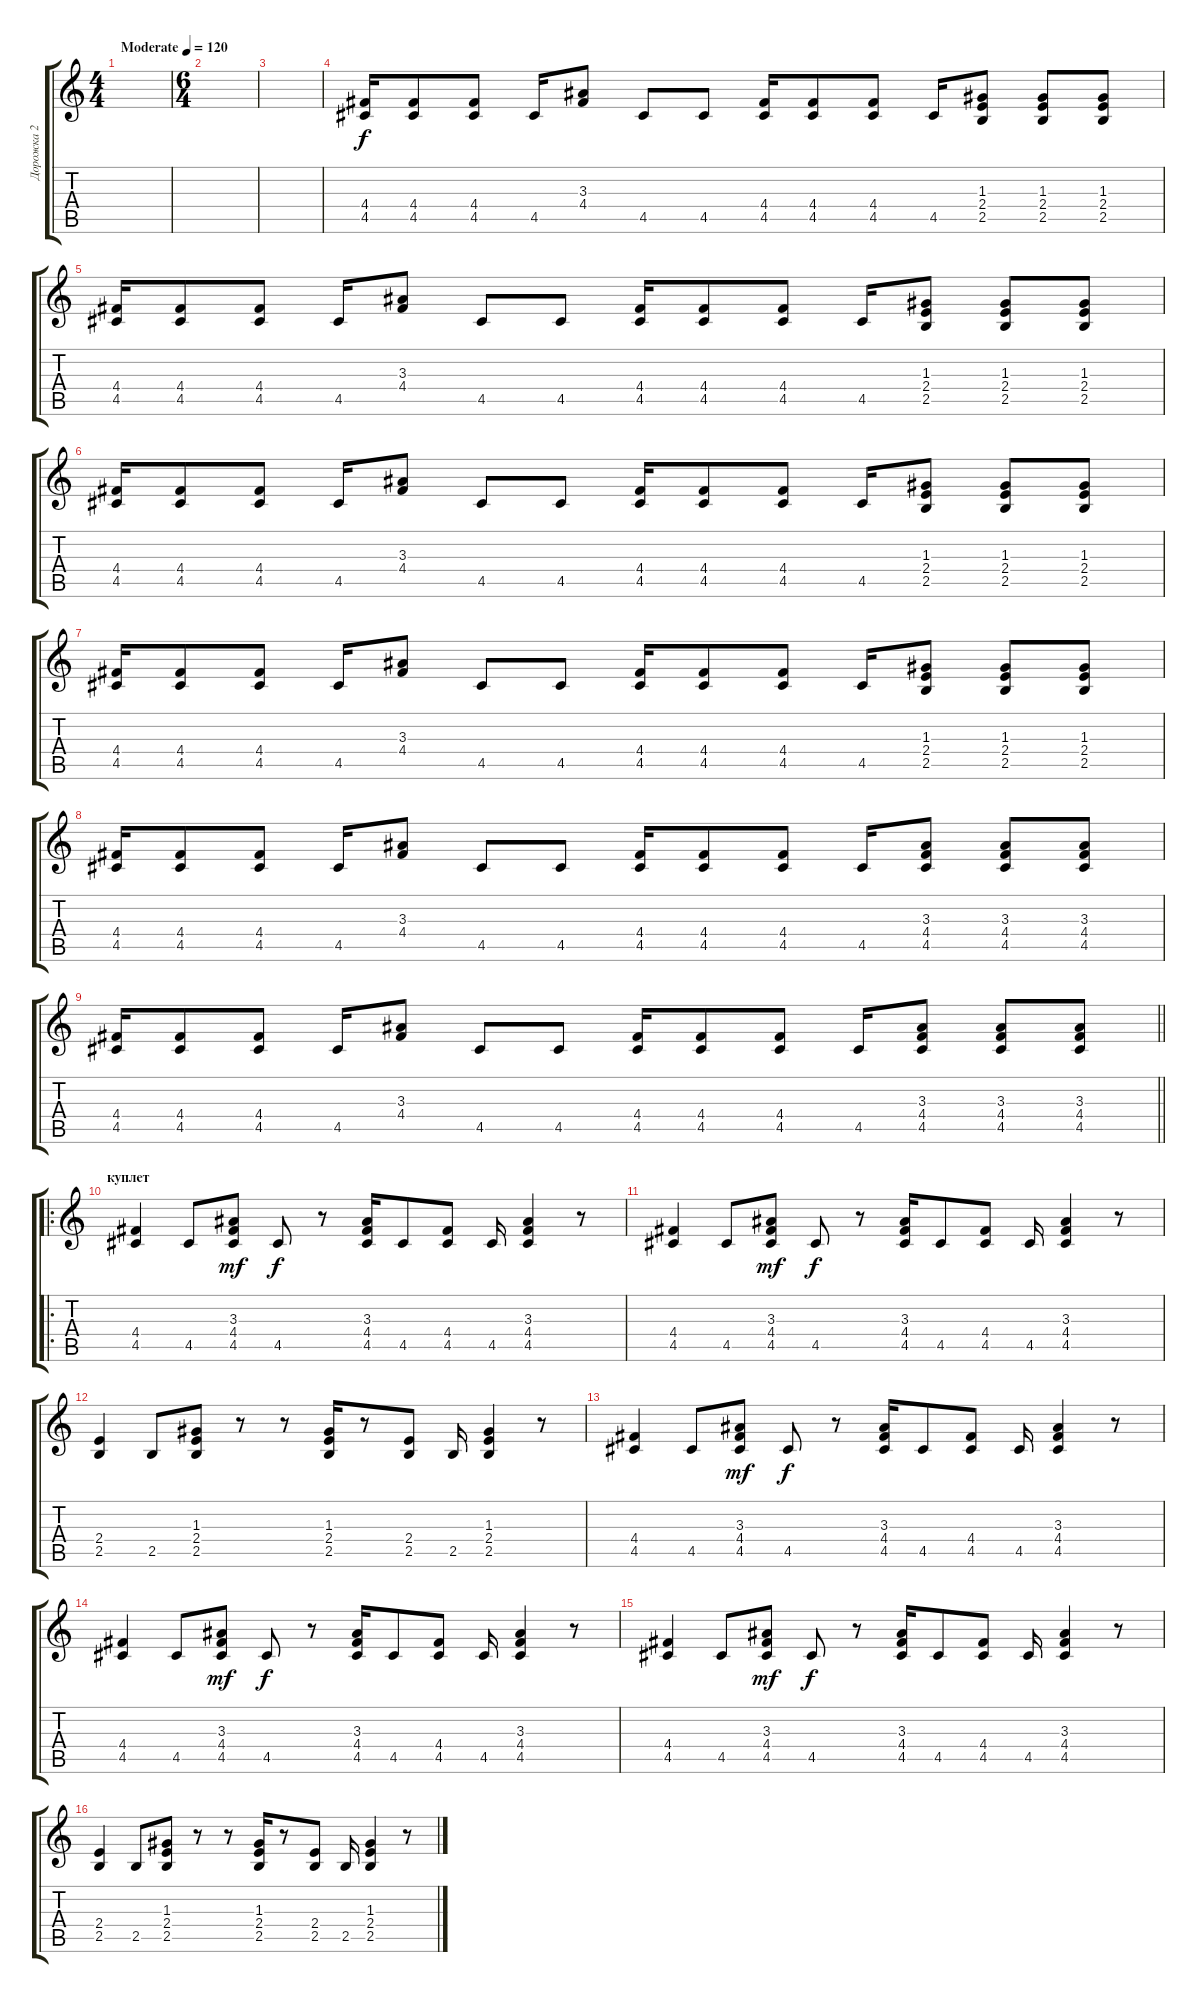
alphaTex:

\track ("Дорожка 2" "Дорожка 2") {instrument acousticguitarnylon}
\staff {score tabs}
\tuning (E4 B3 G3 D3 A2 E2) {hide}
\ts (4 4)
\tempo (120 "Moderate")
\clef g2
\ks c
|
\ts (6 4)
|
|
(4.4 4.5).16 (4.4 4.5).8 (4.4 4.5).8 4.5.16 (3.3 4.4).8 4.5.8 4.5.8 (4.4 4.5).16 (4.4 4.5).8 (4.4 4.5).8 4.5.16 (1.3 2.4 2.5).8 (1.3 2.4 2.5).8 (1.3 2.4 2.5).8 |
(4.4 4.5).16 (4.4 4.5).8 (4.4 4.5).8 4.5.16 (3.3 4.4).8 4.5.8 4.5.8 (4.4 4.5).16 (4.4 4.5).8 (4.4 4.5).8 4.5.16 (1.3 2.4 2.5).8 (1.3 2.4 2.5).8 (1.3 2.4 2.5).8 |
(4.4 4.5).16 (4.4 4.5).8 (4.4 4.5).8 4.5.16 (3.3 4.4).8 4.5.8 4.5.8 (4.4 4.5).16 (4.4 4.5).8 (4.4 4.5).8 4.5.16 (1.3 2.4 2.5).8 (1.3 2.4 2.5).8 (1.3 2.4 2.5).8 |
(4.4 4.5).16 (4.4 4.5).8 (4.4 4.5).8 4.5.16 (3.3 4.4).8 4.5.8 4.5.8 (4.4 4.5).16 (4.4 4.5).8 (4.4 4.5).8 4.5.16 (1.3 2.4 2.5).8 (1.3 2.4 2.5).8 (1.3 2.4 2.5).8 |
(4.4 4.5).16 (4.4 4.5).8 (4.4 4.5).8 4.5.16 (3.3 4.4).8 4.5.8 4.5.8 (4.4 4.5).16 (4.4 4.5).8 (4.4 4.5).8 4.5.16 (3.3 4.4 4.5).8 (3.3 4.4 4.5).8 (3.3 4.4 4.5).8 |
\barLineRight lightlight
(4.4 4.5).16 (4.4 4.5).8 (4.4 4.5).8 4.5.16 (3.3 4.4).8 4.5.8 4.5.8 (4.4 4.5).16 (4.4 4.5).8 (4.4 4.5).8 4.5.16 (3.3 4.4 4.5).8 (3.3 4.4 4.5).8 (3.3 4.4 4.5).8 |
\ro
\section ("" "куплет")
(4.4 4.5).4 4.5.8 (3.3 4.4 4.5).8{dy mf} 4.5.8{dy f} r.8 (3.3 4.4 4.5).16 4.5.8 (4.4 4.5).8 4.5.16 (3.3 4.4 4.5).4 r.8 |
(4.4 4.5).4 4.5.8 (3.3 4.4 4.5).8{dy mf} 4.5.8{dy f} r.8 (3.3 4.4 4.5).16 4.5.8 (4.4 4.5).8 4.5.16 (3.3 4.4 4.5).4 r.8 |
(2.4 2.5).4 2.5.8 (1.3 2.4 2.5).8 r.8 r.8 (1.3 2.4 2.5).16 r.8 (2.4 2.5).8 2.5.16 (1.3 2.4 2.5).4 r.8 |
(4.4 4.5).4 4.5.8 (3.3 4.4 4.5).8{dy mf} 4.5.8{dy f} r.8 (3.3 4.4 4.5).16 4.5.8 (4.4 4.5).8 4.5.16 (3.3 4.4 4.5).4 r.8 |
(4.4 4.5).4 4.5.8 (3.3 4.4 4.5).8{dy mf} 4.5.8{dy f} r.8 (3.3 4.4 4.5).16 4.5.8 (4.4 4.5).8 4.5.16 (3.3 4.4 4.5).4 r.8 |
(4.4 4.5).4 4.5.8 (3.3 4.4 4.5).8{dy mf} 4.5.8{dy f} r.8 (3.3 4.4 4.5).16 4.5.8 (4.4 4.5).8 4.5.16 (3.3 4.4 4.5).4 r.8 |
(2.4 2.5).4 2.5.8 (1.3 2.4 2.5).8 r.8 r.8 (1.3 2.4 2.5).16 r.8 (2.4 2.5).8 2.5.16 (1.3 2.4 2.5).4 r.8
